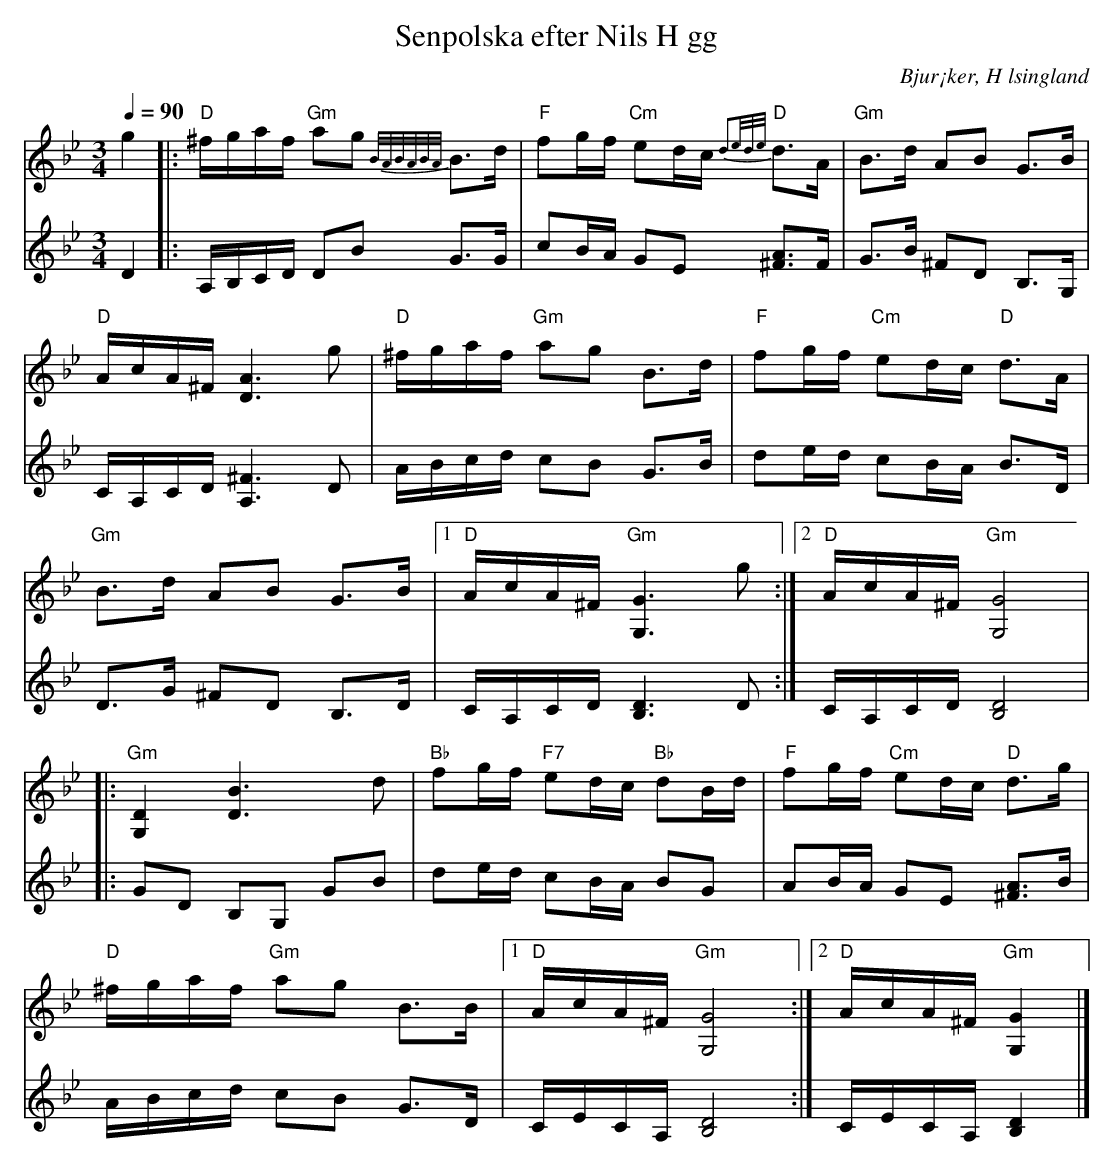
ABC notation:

X:1
T: Senpolska efter Nils H gg
O: Bjur¡ker, H lsingland
M: 3/4
L: 1/8
Q: 1/4=90
K: Gm
V:1
g2 |: "D" ^f/g/a/f/ "Gm" ag {B/A/B/A/B/A/}B>d | "F" fg/f/ "Cm" ed/c/ "D" {d2e/d/e/}d>A | "Gm" B>d AB G>B |
"D" A/c/A/^F/ [A3D3] g | "D" ^f/g/a/f/ "Gm" ag B>d | "F" fg/f/ "Cm" ed/c/ "D" d>A |
"Gm" B>d AB G>B |1 "D" A/c/A/^F/ "Gm" [G,3G3] g :|2 "D" A/c/A/^F/ "Gm" [G,4G4] |
|: "Gm" [G,2D2] [D3B3] d | "Bb" fg/f/ "F7" ed/c/ "Bb" dB/d/ | "F" fg/f/ "Cm" ed/c/ "D" d>g |
"D" ^f/g/a/f/ "Gm" ag B>B |1 "D" A/c/A/^F/ "Gm" [G,4G4] :|2 "D" A/c/A/^F/ "Gm" [G,2G2] |]
V:2
D2 |: A,/B,/C/D/ DB G>G | cB/A/ GE [^FA]>F | G>B ^FD B,>G, |
C/A,/C/D/ [A,3^F3] D | A/B/c/d/ cB G>B | de/d/ cB/A/ B>D |
D>G ^FD B,>D |1 C/A,/C/D/ [B,3D3] D :|2 C/A,/C/D/ [B,4D4] |
|: GD B,G, GB | de/d/ cB/A/ BG | AB/A/ GE [^FA]>B|
A/B/c/d/ cB G>D |1 C/E/C/A,/ [B,4D4] :|2 C/E/C/A,/ [B,2D2] |]
